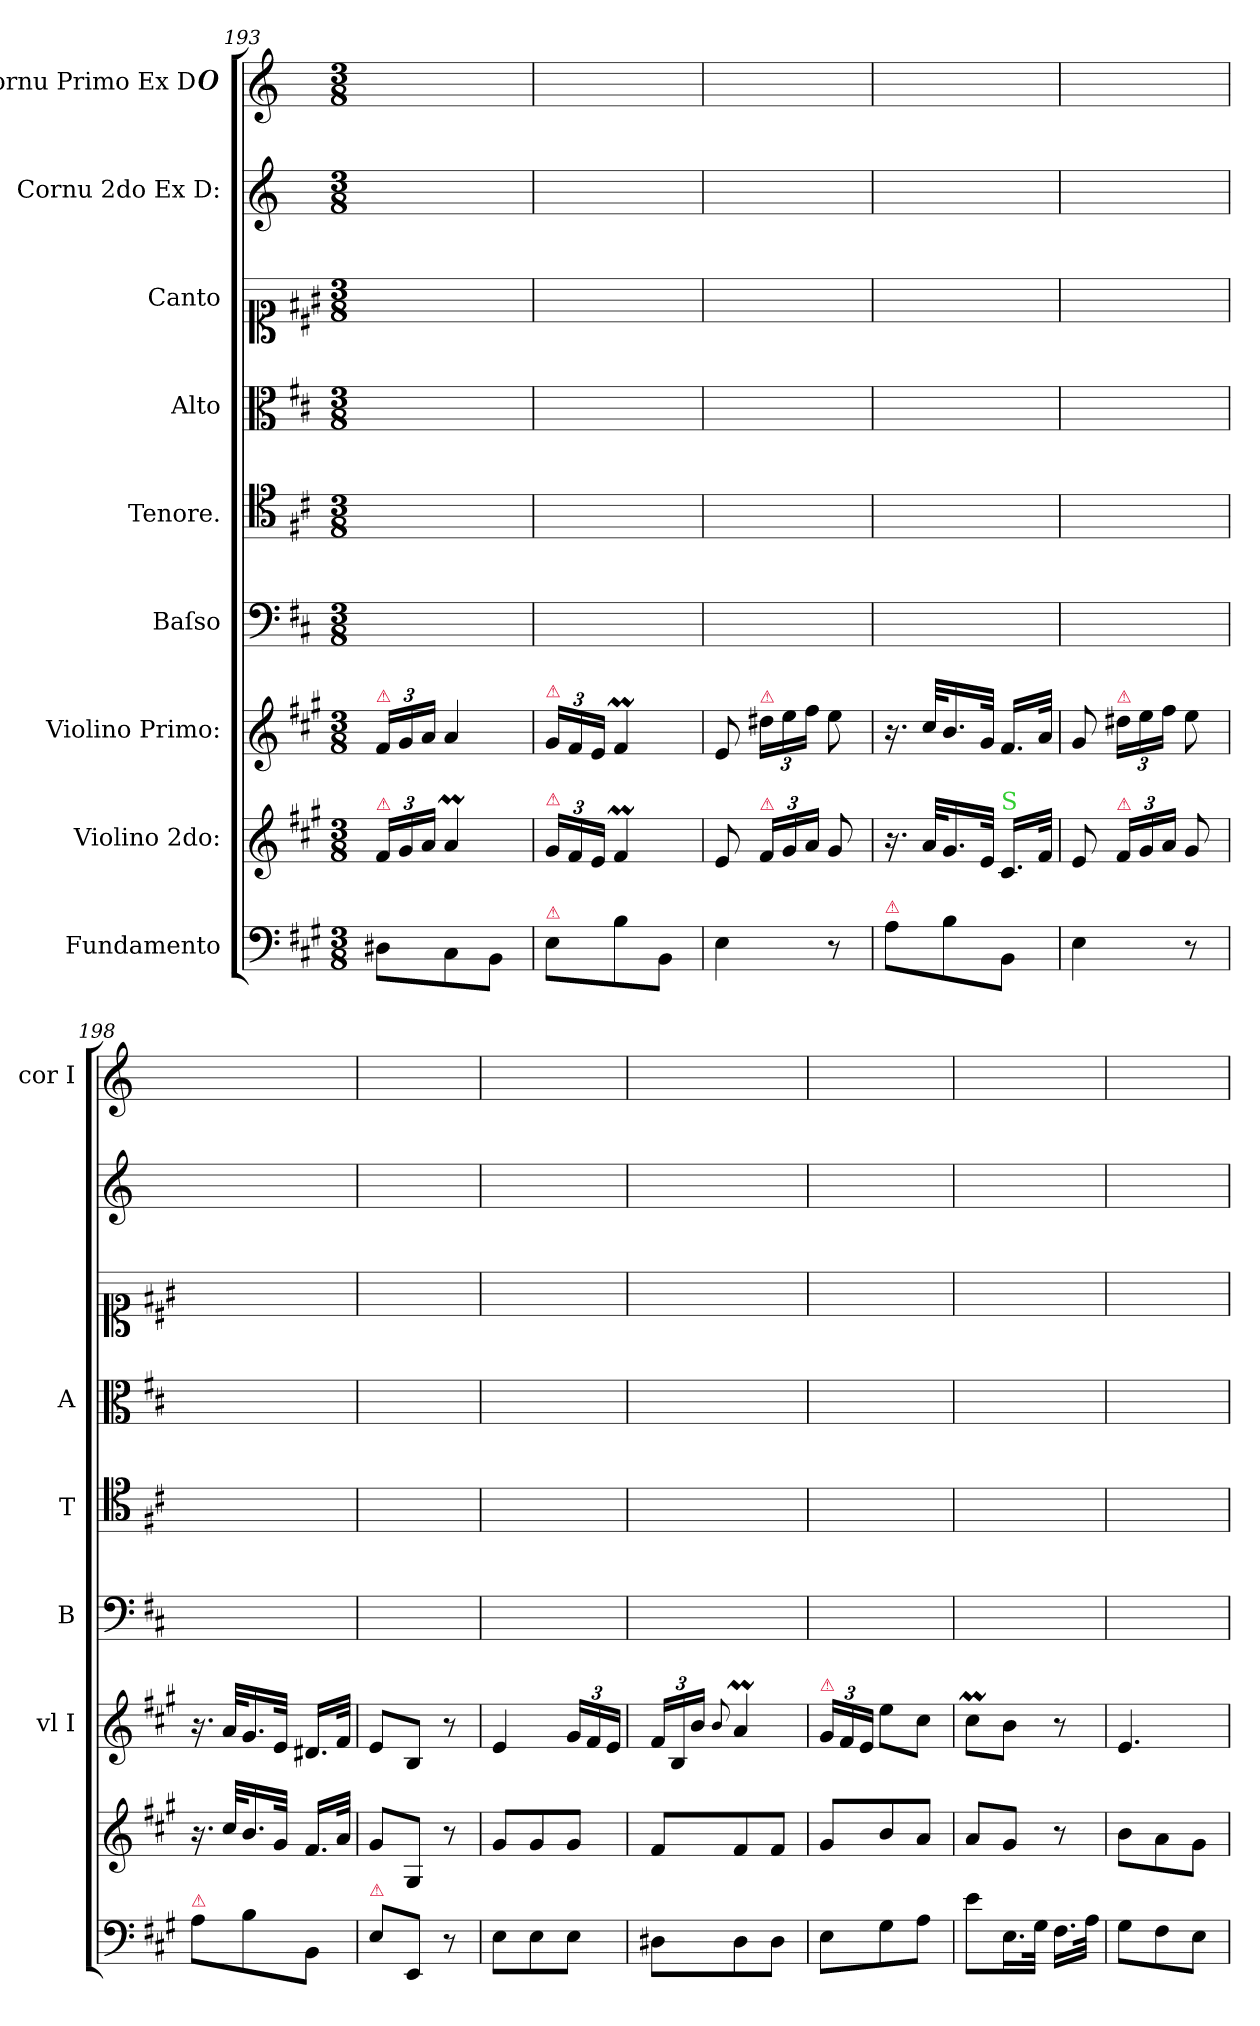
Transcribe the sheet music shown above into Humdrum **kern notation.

**kern	**dynam	**kern	**dynam	**kern	**kern	**kern	**kern	**kern	**kern	**kern
*part9	*part9	*part8	*part8	*part7	*part6	*part5	*part4	*part3	*part2	*part1
*staff9	*staff9	*staff8	*staff8	*staff7	*staff6	*staff5	*staff4	*staff3	*staff2	*staff1
*I"Fundamento	*	*I"Violino 2do:	*	*I"Violino Primo:	*I"Baſso	*I"Tenore.	*I"Alto	*I"Canto	*I"Cornu 2do Ex D:	*I"Cornu Primo Ex D#
*	*	*	*	*I'vl I	*I'B	*I'T	*I'A	*	*	*I'cor I
*clefF4	*	*clefG2	*	*clefG2	*clefF4	*clefC4	*clefC3	*clefC1	*clefG2	*clefG2
*	*	*	*	*	*	*	*	*	*ITrd6c10	*ITrd6c10
*k[f#c#g#]	*	*k[f#c#g#]	*	*k[f#c#g#]	*k[f#c#]	*k[f#c#]	*k[f#c#]	*k[f#c#g#]	*k[f#c#]	*k[f#c#]
*M3/8	*	*M3/8	*	*M3/8	*M3/8	*M3/8	*M3/8	*M3/8	*M3/8	*M3/8
=193	=193	=193	=193	=193	=193	=193	=193	=193	=193	=193
!	!	!	!	!LO:TX:a:color=crimson:t=⚠	!	!	!	!	!	!
!	!	!LO:TX:a:color=crimson:t=⚠	!	!	!	!	!	!	!	!
8D#X\L	.	24f#/LL	.	24f#/LL	4.ryy	4.ryy	4.ryy	4.ryy	4.ryy	4.ryy
.	.	24g#/	.	24g#/	.	.	.	.	.	.
.	.	24a/JJ	.	24a/JJ	.	.	.	.	.	.
8C#\	.	4aM/	.	4a/	.	.	.	.	.	.
8BB\J	.	.	.	.	.	.	.	.	.	.
=194	=194	=194	=194	=194	=194	=194	=194	=194	=194	=194
!	!	!	!	!LO:TX:a:color=crimson:t=⚠	!	!	!	!	!	!
!	!	!LO:TX:a:color=crimson:t=⚠	!	!	!	!	!	!	!	!
!LO:TX:a:color=crimson:t=⚠	!	!	!	!	!	!	!	!	!	!
8E\L	.	24g#/LL	.	24g#/LL	4.ryy	4.ryy	4.ryy	4.ryy	4.ryy	4.ryy
.	.	24f#/	.	24f#/	.	.	.	.	.	.
.	.	24e/JJ	.	24e/JJ	.	.	.	.	.	.
8B\	.	4f#M/	.	4f#M/	.	.	.	.	.	.
8BB\J	.	.	.	.	.	.	.	.	.	.
=195	=195	=195	=195	=195	=195	=195	=195	=195	=195	=195
4E\	.	8e/	.	8e/	4.ryy	4.ryy	4.ryy	4.ryy	4.ryy	4.ryy
!	!	!	!	!LO:TX:a:color=crimson:t=⚠	!	!	!	!	!	!
!	!	!LO:TX:a:color=crimson:t=⚠	!	!	!	!	!	!	!	!
.	.	24f#/LL	.	24dd#X\LL	.	.	.	.	.	.
.	.	24g#/	.	24ee\	.	.	.	.	.	.
.	.	24a/JJ	.	24ff#\JJ	.	.	.	.	.	.
8r	.	8g#/	.	8ee\	.	.	.	.	.	.
=196	=196	=196	=196	=196	=196	=196	=196	=196	=196	=196
!LO:TX:a:color=crimson:t=⚠	!	!	!	!	!	!	!	!	!	!
8A\L	.	16.r	.	16.r	4.ryy	4.ryy	4.ryy	4.ryy	4.ryy	4.ryy
.	.	32a/KLL	.	32cc#/KLL	.	.	.	.	.	.
8B\	.	16.g#/	.	16.b/	.	.	.	.	.	.
.	.	32e/JJk	.	32g#/JJk	.	.	.	.	.	.
!	!	!LO:TX:a:color=limegreen:t=S	!	!	!	!	!	!	!	!
8BB\J	.	16.c#/LL	.	16.f#/LL	.	.	.	.	.	.
.	.	32f#/JJk	.	32a/JJk	.	.	.	.	.	.
=197	=197	=197	=197	=197	=197	=197	=197	=197	=197	=197
4E\	.	8e/	.	8g#/	4.ryy	4.ryy	4.ryy	4.ryy	4.ryy	4.ryy
!	!	!	!	!LO:TX:a:color=crimson:t=⚠	!	!	!	!	!	!
!	!	!LO:TX:a:color=crimson:t=⚠	!	!	!	!	!	!	!	!
.	.	24f#/LL	.	24dd#X\LL	.	.	.	.	.	.
.	.	24g#/	.	24ee\	.	.	.	.	.	.
.	.	24a/JJ	.	24ff#\JJ	.	.	.	.	.	.
8r	.	8g#/	.	8ee\	.	.	.	.	.	.
=198	=198	=198	=198	=198	=198	=198	=198	=198	=198	=198
!LO:TX:a:color=crimson:t=⚠	!	!	!	!	!	!	!	!	!	!
8A\L	.	16.r	.	16.r	4.ryy	4.ryy	4.ryy	4.ryy	4.ryy	4.ryy
.	.	32cc#/KLL	.	32a/KLL	.	.	.	.	.	.
8B\	.	16.b/	.	16.g#/	.	.	.	.	.	.
.	.	32g#/JJk	.	32e/JJk	.	.	.	.	.	.
8BB\J	.	16.f#/LL	.	16.d#X/LL	.	.	.	.	.	.
.	.	32a/JJk	.	32f#/JJk	.	.	.	.	.	.
=199	=199	=199	=199	=199	=199	=199	=199	=199	=199	=199
!LO:TX:a:color=crimson:t=⚠	!	!	!	!	!	!	!	!	!	!
8E/L	.	8g#/L	.	8e/L	4.ryy	4.ryy	4.ryy	4.ryy	4.ryy	4.ryy
8EE/J	.	8G#/J	.	8B/J	.	.	.	.	.	.
8r	.	8r	.	8r	.	.	.	.	.	.
=200	=200	=200	=200	=200	=200	=200	=200	=200	=200	=200
!	!LO:DY:a	!	!LO:DY:a	!	!	!	!	!	!	!
8E\L	pia	8g#/L	pia	4e/	4.ryy	4.ryy	4.ryy	4.ryy	4.ryy	4.ryy
8E\	.	8g#/	.	.	.	.	.	.	.	.
8E\J	.	8g#/J	.	24g#/LL	.	.	.	.	.	.
.	.	.	.	24f#/	.	.	.	.	.	.
.	.	.	.	24e/JJ	.	.	.	.	.	.
=201	=201	=201	=201	=201	=201	=201	=201	=201	=201	=201
8D#X\L	.	8f#/L	.	24f#/LL	4.ryy	4.ryy	4.ryy	4.ryy	4.ryy	4.ryy
.	.	.	.	24B/	.	.	.	.	.	.
.	.	.	.	24b/JJ	.	.	.	.	.	.
.	.	.	.	8qqb/	.	.	.	.	.	.
8D#\	.	8f#/	.	4aM/	.	.	.	.	.	.
8D#\J	.	8f#/J	.	.	.	.	.	.	.	.
=202	=202	=202	=202	=202	=202	=202	=202	=202	=202	=202
!	!	!	!	!LO:TX:a:color=crimson:t=⚠	!	!	!	!	!	!
8E\L	.	8g#/L	.	24g#/LL	4.ryy	4.ryy	4.ryy	4.ryy	4.ryy	4.ryy
.	.	.	.	24f#/	.	.	.	.	.	.
.	.	.	.	24e/JJ	.	.	.	.	.	.
8G#\	.	8b/	.	8ee\L	.	.	.	.	.	.
8A\J	.	8a/J	.	8cc#\J	.	.	.	.	.	.
=203	=203	=203	=203	=203	=203	=203	=203	=203	=203	=203
8e\L	.	8a/L	.	8cc#m\L	4.ryy	4.ryy	4.ryy	4.ryy	4.ryy	4.ryy
16.E\L	.	8g#/J	.	8b\J	.	.	.	.	.	.
32G#\JJk	.	.	.	.	.	.	.	.	.	.
16.F#\LL	.	8r	.	8r	.	.	.	.	.	.
32A\JJk	.	.	.	.	.	.	.	.	.	.
=204	=204	=204	=204	=204	=204	=204	=204	=204	=204	=204
8G#\L	.	8b\L	.	4.e/	4.ryy	4.ryy	4.ryy	4.ryy	4.ryy	4.ryy
8F#\	.	8a\	.	.	.	.	.	.	.	.
8E\J	.	8g#\J	.	.	.	.	.	.	.	.
=	=	=	=	=	=	=	=	=	=	=
*-	*-	*-	*-	*-	*-	*-	*-	*-	*-	*-
